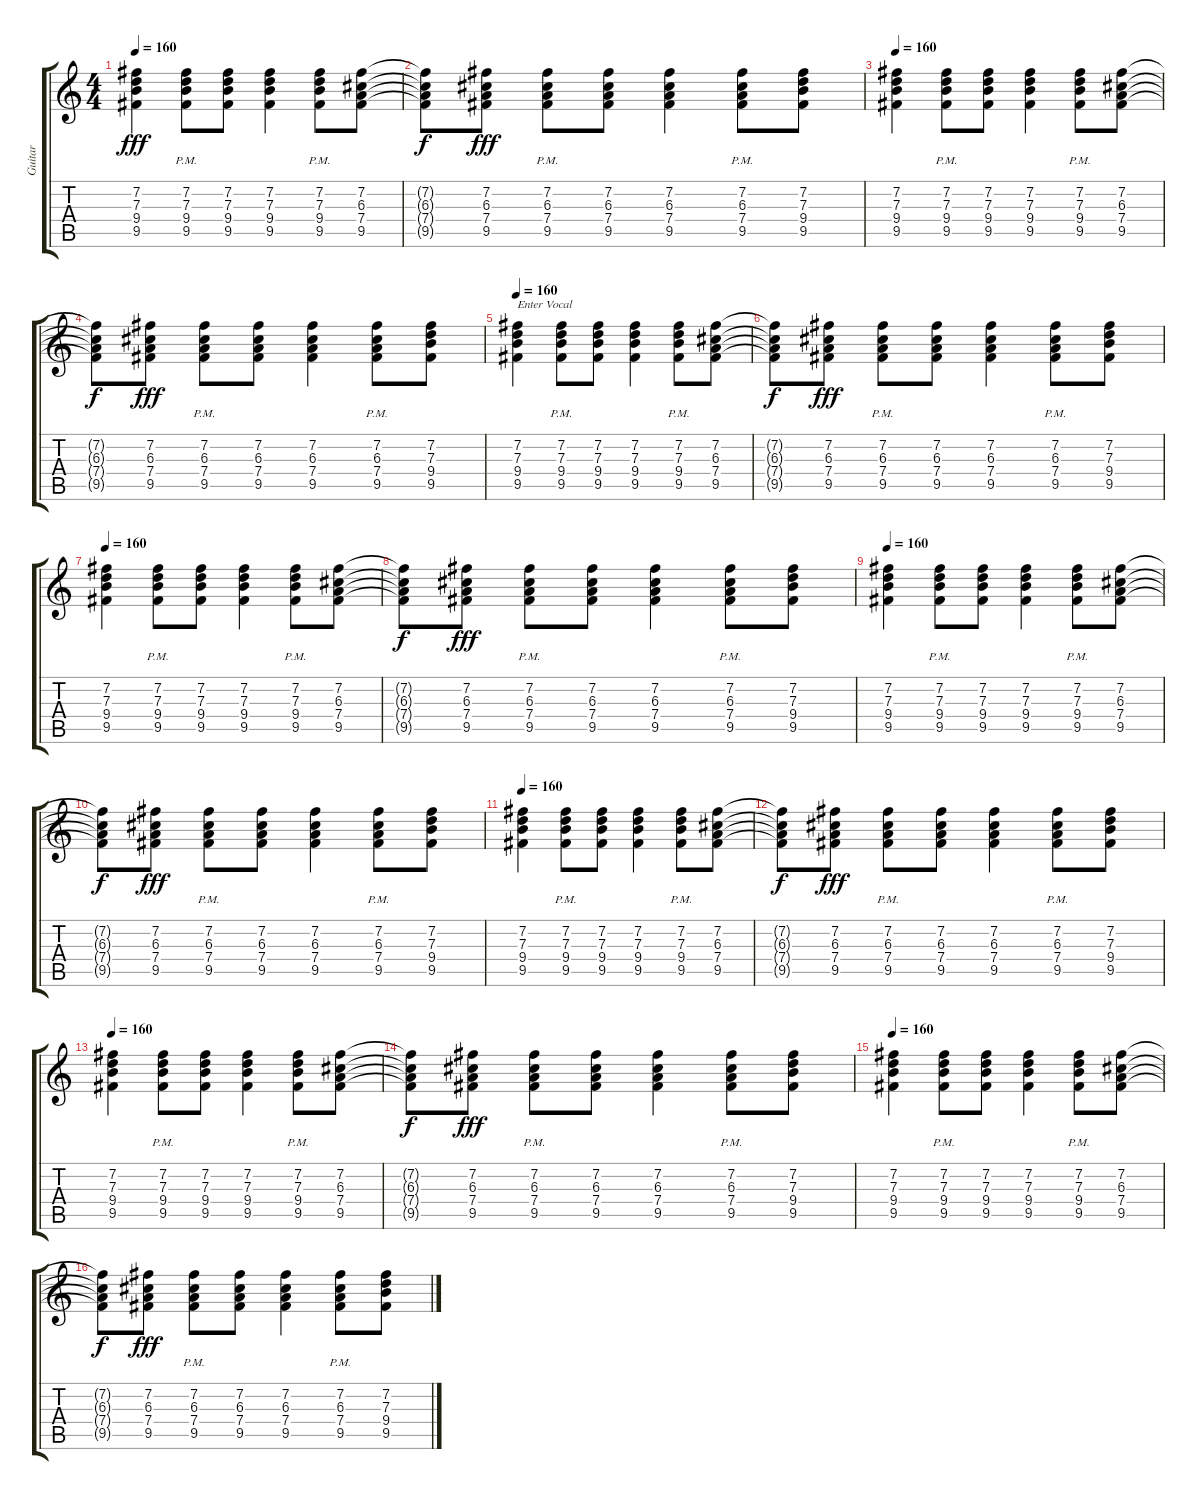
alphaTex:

\track ("Guitar" "Guitar") {instrument overdrivenguitar}
\staff {score tabs}
\tuning (E4 B3 G3 D3 A2 E2) {hide}
\ts (4 4)
\tempo 160
\clef g2
\ks c
(7.2 7.3 9.4 9.5).4{dy fff volume 10 balance 10} (7.2{pm} 7.3{pm} 9.4{pm} 9.5{pm}).8 (7.2 7.3 9.4 9.5).8 (7.2 7.3 9.4 9.5).4 (7.2{pm} 7.3{pm} 9.4{pm} 9.5{pm}).8 (7.2 6.3 7.4 9.5).8 |
(7.2{t} 6.3{t} 7.4{t} 9.5{t}).8{dy f} (7.2 6.3 7.4 9.5).8{dy fff} (7.2{pm} 6.3{pm} 7.4{pm} 9.5{pm}).8 (7.2 6.3 7.4 9.5).8 (7.2 6.3 7.4 9.5).4 (7.2{pm} 6.3{pm} 7.4{pm} 9.5{pm}).8 (7.2 7.3 9.4 9.5).8 |
\tempo 160
(7.2 7.3 9.4 9.5).4{volume 10 balance 10} (7.2{pm} 7.3{pm} 9.4{pm} 9.5{pm}).8 (7.2 7.3 9.4 9.5).8 (7.2 7.3 9.4 9.5).4 (7.2{pm} 7.3{pm} 9.4{pm} 9.5{pm}).8 (7.2 6.3 7.4 9.5).8 |
(7.2{t} 6.3{t} 7.4{t} 9.5{t}).8{dy f} (7.2 6.3 7.4 9.5).8{dy fff} (7.2{pm} 6.3{pm} 7.4{pm} 9.5{pm}).8 (7.2 6.3 7.4 9.5).8 (7.2 6.3 7.4 9.5).4 (7.2{pm} 6.3{pm} 7.4{pm} 9.5{pm}).8 (7.2 7.3 9.4 9.5).8 |
\tempo 160
(7.2 7.3 9.4 9.5).4{txt "Enter Vocal" volume 10 balance 10} (7.2{pm} 7.3{pm} 9.4{pm} 9.5{pm}).8 (7.2 7.3 9.4 9.5).8 (7.2 7.3 9.4 9.5).4 (7.2{pm} 7.3{pm} 9.4{pm} 9.5{pm}).8 (7.2 6.3 7.4 9.5).8 |
(7.2{t} 6.3{t} 7.4{t} 9.5{t}).8{dy f} (7.2 6.3 7.4 9.5).8{dy fff} (7.2{pm} 6.3{pm} 7.4{pm} 9.5{pm}).8 (7.2 6.3 7.4 9.5).8 (7.2 6.3 7.4 9.5).4 (7.2{pm} 6.3{pm} 7.4{pm} 9.5{pm}).8 (7.2 7.3 9.4 9.5).8 |
\tempo 160
(7.2 7.3 9.4 9.5).4{volume 10 balance 10} (7.2{pm} 7.3{pm} 9.4{pm} 9.5{pm}).8 (7.2 7.3 9.4 9.5).8 (7.2 7.3 9.4 9.5).4 (7.2{pm} 7.3{pm} 9.4{pm} 9.5{pm}).8 (7.2 6.3 7.4 9.5).8 |
(7.2{t} 6.3{t} 7.4{t} 9.5{t}).8{dy f} (7.2 6.3 7.4 9.5).8{dy fff} (7.2{pm} 6.3{pm} 7.4{pm} 9.5{pm}).8 (7.2 6.3 7.4 9.5).8 (7.2 6.3 7.4 9.5).4 (7.2{pm} 6.3{pm} 7.4{pm} 9.5{pm}).8 (7.2 7.3 9.4 9.5).8 |
\tempo 160
(7.2 7.3 9.4 9.5).4{volume 10 balance 10} (7.2{pm} 7.3{pm} 9.4{pm} 9.5{pm}).8 (7.2 7.3 9.4 9.5).8 (7.2 7.3 9.4 9.5).4 (7.2{pm} 7.3{pm} 9.4{pm} 9.5{pm}).8 (7.2 6.3 7.4 9.5).8 |
(7.2{t} 6.3{t} 7.4{t} 9.5{t}).8{dy f} (7.2 6.3 7.4 9.5).8{dy fff} (7.2{pm} 6.3{pm} 7.4{pm} 9.5{pm}).8 (7.2 6.3 7.4 9.5).8 (7.2 6.3 7.4 9.5).4 (7.2{pm} 6.3{pm} 7.4{pm} 9.5{pm}).8 (7.2 7.3 9.4 9.5).8 |
\tempo 160
(7.2 7.3 9.4 9.5).4{volume 10 balance 10} (7.2{pm} 7.3{pm} 9.4{pm} 9.5{pm}).8 (7.2 7.3 9.4 9.5).8 (7.2 7.3 9.4 9.5).4 (7.2{pm} 7.3{pm} 9.4{pm} 9.5{pm}).8 (7.2 6.3 7.4 9.5).8 |
(7.2{t} 6.3{t} 7.4{t} 9.5{t}).8{dy f} (7.2 6.3 7.4 9.5).8{dy fff} (7.2{pm} 6.3{pm} 7.4{pm} 9.5{pm}).8 (7.2 6.3 7.4 9.5).8 (7.2 6.3 7.4 9.5).4 (7.2{pm} 6.3{pm} 7.4{pm} 9.5{pm}).8 (7.2 7.3 9.4 9.5).8 |
\tempo 160
(7.2 7.3 9.4 9.5).4{volume 10 balance 10} (7.2{pm} 7.3{pm} 9.4{pm} 9.5{pm}).8 (7.2 7.3 9.4 9.5).8 (7.2 7.3 9.4 9.5).4 (7.2{pm} 7.3{pm} 9.4{pm} 9.5{pm}).8 (7.2 6.3 7.4 9.5).8 |
(7.2{t} 6.3{t} 7.4{t} 9.5{t}).8{dy f} (7.2 6.3 7.4 9.5).8{dy fff} (7.2{pm} 6.3{pm} 7.4{pm} 9.5{pm}).8 (7.2 6.3 7.4 9.5).8 (7.2 6.3 7.4 9.5).4 (7.2{pm} 6.3{pm} 7.4{pm} 9.5{pm}).8 (7.2 7.3 9.4 9.5).8 |
\tempo 160
(7.2 7.3 9.4 9.5).4{volume 10 balance 10} (7.2{pm} 7.3{pm} 9.4{pm} 9.5{pm}).8 (7.2 7.3 9.4 9.5).8 (7.2 7.3 9.4 9.5).4 (7.2{pm} 7.3{pm} 9.4{pm} 9.5{pm}).8 (7.2 6.3 7.4 9.5).8 |
(7.2{t} 6.3{t} 7.4{t} 9.5{t}).8{dy f} (7.2 6.3 7.4 9.5).8{dy fff} (7.2{pm} 6.3{pm} 7.4{pm} 9.5{pm}).8 (7.2 6.3 7.4 9.5).8 (7.2 6.3 7.4 9.5).4 (7.2{pm} 6.3{pm} 7.4{pm} 9.5{pm}).8 (7.2 7.3 9.4 9.5).8
